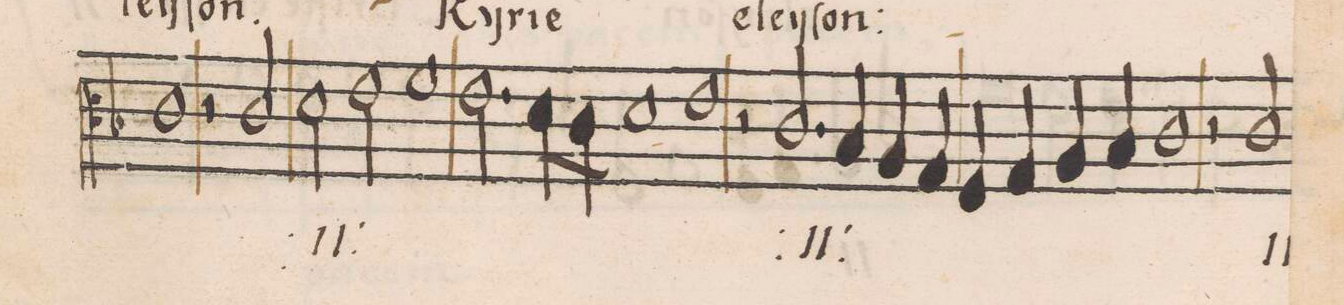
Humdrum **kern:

**kern	**text
*I"CANTVS	*
*clefC3	*
*k[b-]	*
*met(C|)	*
*M2/1	*
1c	.
=46-	=46-
2r	.
*	*ij
2c/	Kÿ-
2d\	-ri-
2e\	.
=47-	=47-
1f	-e
2.e\	e-
8d\L	.
8c\J	.
=48-	=48-
1d	-leÿ-
1e	-ſon
=49-	=49-
2r	.
2.c/	Kÿ-
4B-/	-ri-
4A/	-e
4G/	e-
=50-	=50-
4F/	-leÿ-
4G/	.
4A/	.
4B-/	.
1c	-ſon
=51-	=51-
2r	.
2c/	Kÿ-
*-	*-
